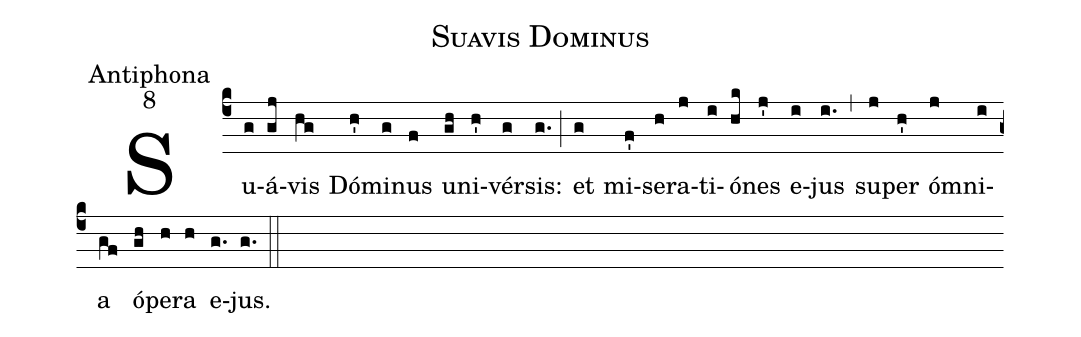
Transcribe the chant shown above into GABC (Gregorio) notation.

name:Suavis Dominus;
office-part:Antiphona;
mode:8;
%%
(c4) Su(g)á(gj)vis(hg) Dó(h')mi(g)nus(f) u(gh)ni(h')vér(g)sis:(g.) (;) et(g) mi(f')se(h)ra(j)ti(i)ó(hk)nes(j') e(i)jus(i.) (,) su(j)per(h') ó(j)mni(i)a(gf) ó(gh)pe(h)ra(h) e(g.)jus.(g.) (::)
